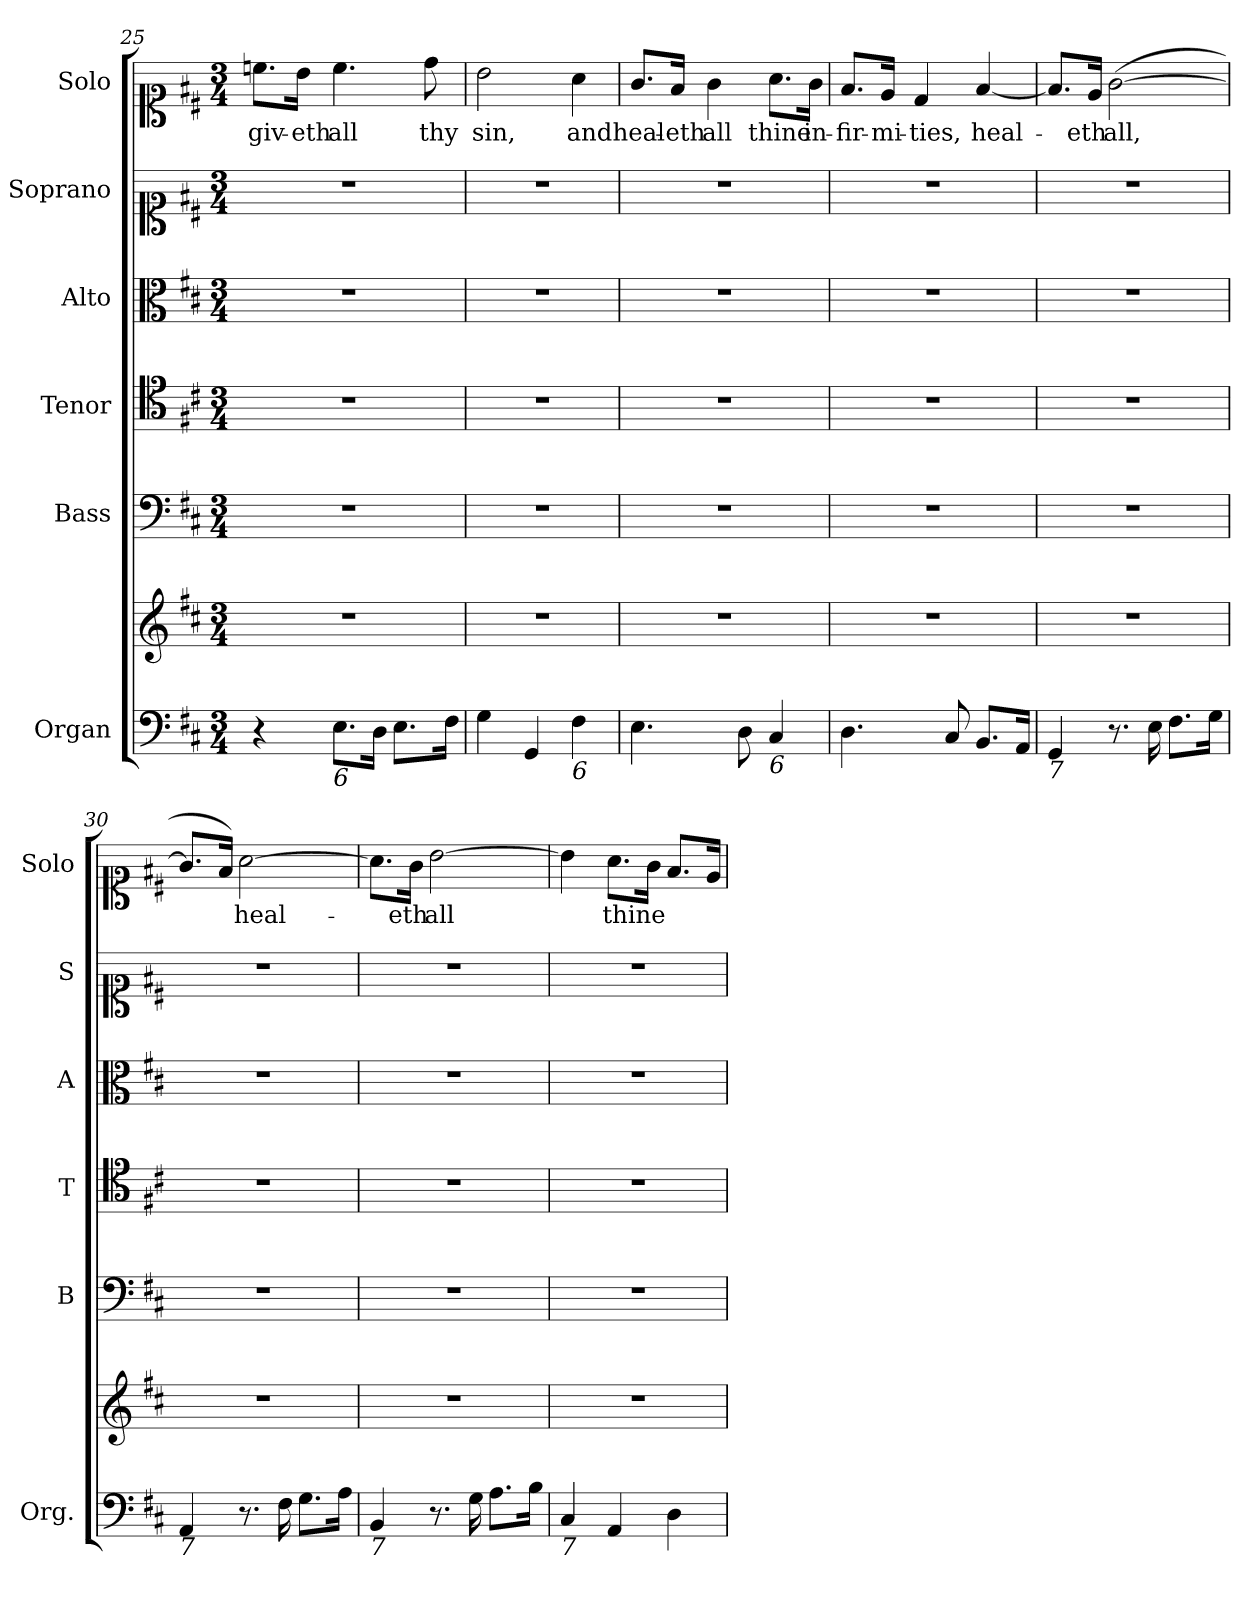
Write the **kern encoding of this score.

**kern	**kern	**kern	**kern	**kern	**kern	**kern	**text
*part6	*part6	*part5	*part4	*part3	*part2	*part1	*part1
*staff7	*staff6	*staff5	*staff4	*staff3	*staff2	*staff1	*staff1
*I"Organ	*	*I"Bass	*I"Tenor	*I"Alto	*I"Soprano	*I"Solo	*
*I'Org.	*	*I'B	*I'T	*I'A	*I'S	*I'Solo	*
*clefF4	*clefG2	*clefF4	*clefC4	*clefC3	*clefC1	*clefC1	*
*k[f#c#]	*k[f#c#]	*k[f#c#]	*k[f#c#]	*k[f#c#]	*k[f#c#]	*k[f#c#]	*
*D:	*D:	*D:	*D:	*D:	*D:	*D:	*
*M3/4	*M3/4	*M3/4	*M3/4	*M3/4	*M3/4	*M3/4	*
=25	=25	=25	=25	=25	=25	=25	=25
!	!	!	!	!	!	!	!LO:LY:b
4r	2.r	2.r	2.r	2.r	2.r	8.ccn\L	-giv-
!	!	!	!	!	!	!	!LO:LY:b
.	.	.	.	.	.	16b\Jk	-eth
!LO:TX:b:i:t=6	!	!	!	!	!	!	!
!	!	!	!	!	!	!	!LO:LY:b
8.E\L	.	.	.	.	.	4.cc\	all
16D\Jk	.	.	.	.	.	.	.
8.E\L	.	.	.	.	.	.	.
!	!	!	!	!	!	!	!LO:LY:b
.	.	.	.	.	.	8dd\	thy
16F#\Jk	.	.	.	.	.	.	.
=26	=26	=26	=26	=26	=26	=26	=26
!	!	!	!	!	!	!	!LO:LY:b
4G\	2.r	2.r	2.r	2.r	2.r	2b\	sin,
4GG/	.	.	.	.	.	.	.
!LO:TX:b:i:t=6	!	!	!	!	!	!	!
!	!	!	!	!	!	!	!LO:LY:b
4F#\	.	.	.	.	.	4a\	and
=27	=27	=27	=27	=27	=27	=27	=27
!	!	!	!	!	!	!	!LO:LY:b
4.E\	2.r	2.r	2.r	2.r	2.r	8.g/L	heal-
!	!	!	!	!	!	!	!LO:LY:b
.	.	.	.	.	.	16f#/Jk	-eth
!	!	!	!	!	!	!	!LO:LY:b
.	.	.	.	.	.	4g\	all
8D\	.	.	.	.	.	.	.
!LO:TX:b:i:t=6	!	!	!	!	!	!	!
!	!	!	!	!	!	!	!LO:LY:b
4C#/	.	.	.	.	.	8.a\L	thine
!	!	!	!	!	!	!	!LO:LY:b
.	.	.	.	.	.	16g\Jk	in-
=28	=28	=28	=28	=28	=28	=28	=28
!	!	!	!	!	!	!	!LO:LY:b
4.D\	2.r	2.r	2.r	2.r	2.r	8.f#/L	-fir-
!	!	!	!	!	!	!	!LO:LY:b
.	.	.	.	.	.	16e/Jk	-mi-
!	!	!	!	!	!	!	!LO:LY:b
.	.	.	.	.	.	4d/	-ties,
8C#/	.	.	.	.	.	.	.
!	!	!	!	!	!	!	!LO:LY:b
8.BB/L	.	.	.	.	.	[4f#/	heal-
16AA/Jk	.	.	.	.	.	.	.
!!LO:LB:g=z
=29	=29	=29	=29	=29	=29	=29	=29
!LO:TX:b:i:t=7	!	!	!	!	!	!	!
4GG/	2.r	2.r	2.r	2.r	2.r	8.f#/L]	.
!	!	!	!	!	!	!	!LO:LY:b
.	.	.	.	.	.	16e/Jk	-eth
!	!	!	!	!	!	!	!LO:LY:b
8.r	.	.	.	.	.	(>[2g\	all,
16E\	.	.	.	.	.	.	.
8.F#\L	.	.	.	.	.	.	.
16G\Jk	.	.	.	.	.	.	.
=30	=30	=30	=30	=30	=30	=30	=30
!LO:TX:b:i:t=7	!	!	!	!	!	!	!
4AA/	2.r	2.r	2.r	2.r	2.r	8.g/L]	.
.	.	.	.	.	.	16f#/Jk)	.
!	!	!	!	!	!	!	!LO:LY:b
8.r	.	.	.	.	.	[2a\	heal-
16F#\	.	.	.	.	.	.	.
8.G\L	.	.	.	.	.	.	.
16A\Jk	.	.	.	.	.	.	.
=31	=31	=31	=31	=31	=31	=31	=31
!LO:TX:b:i:t=7	!	!	!	!	!	!	!
4BB/	2.r	2.r	2.r	2.r	2.r	8.a\L]	.
!	!	!	!	!	!	!	!LO:LY:b
.	.	.	.	.	.	16g\Jk	-eth
!	!	!	!	!	!	!	!LO:LY:b
8.r	.	.	.	.	.	[2b\	all
16G\	.	.	.	.	.	.	.
8.A\L	.	.	.	.	.	.	.
16B\Jk	.	.	.	.	.	.	.
=32	=32	=32	=32	=32	=32	=32	=32
!LO:TX:b:i:t=7	!	!	!	!	!	!	!
4C#/	2.r	2.r	2.r	2.r	2.r	4b\]	.
!	!	!	!	!	!	!	!LO:LY:b
4AA/	.	.	.	.	.	8.a\L	thine
.	.	.	.	.	.	16g\Jk	.
4D\	.	.	.	.	.	8.f#/L	.
.	.	.	.	.	.	16e/Jk	.
=	=	=	=	=	=	=	=
*-	*-	*-	*-	*-	*-	*-	*-
